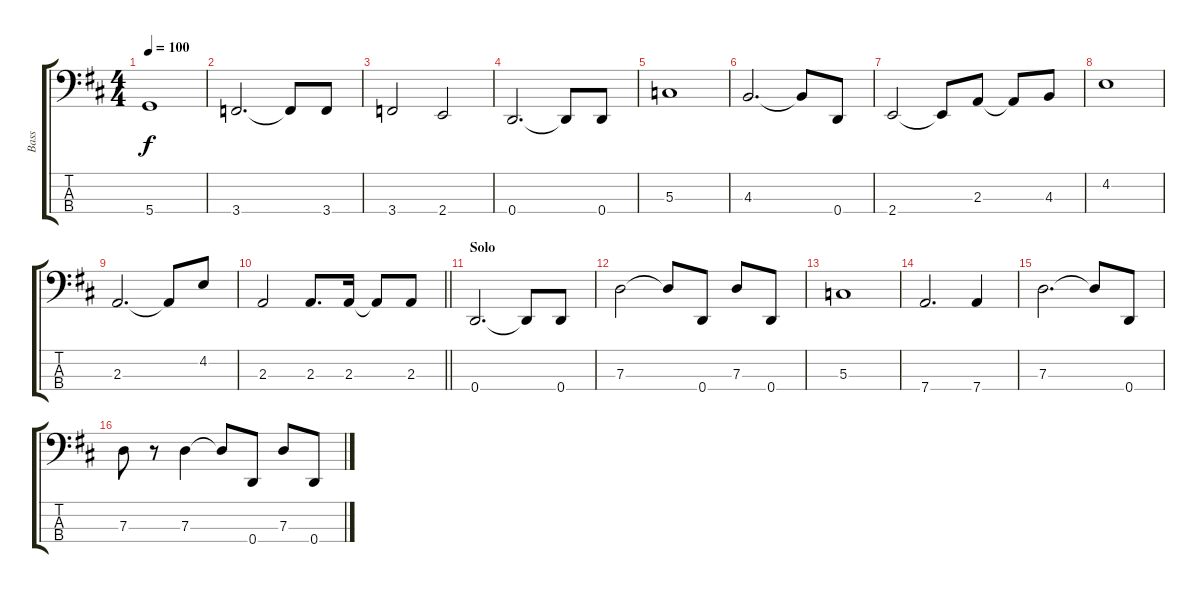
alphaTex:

\track ("Bass" "Bass") {instrument electricbassfinger}
\staff {score tabs}
\tuning (F2 C2 G1 D1) {hide}
\ts (4 4)
\tempo 100
\clef f4
\ks d
5.4.1{dy f} |
3.4.2{d} 3.4{t}.8 3.4.8 |
3.4.2 2.4.2 |
0.4.2{d} 0.4{t}.8 0.4.8 |
5.3.1 |
4.3.2{d} 4.3{t}.8 0.4.8 |
2.4.2 2.4{t}.8 2.3.8 2.3{t}.8 4.3.8 |
4.2.1 |
2.3.2{d} 2.3{t}.8 4.2.8 |
\barLineRight lightlight
2.3.2 2.3.8{d} 2.3.16 2.3{t}.8 2.3.8 |
\section ("" "Solo")
0.4.2{d} 0.4{t}.8 0.4.8 |
7.3.2 7.3{t}.8 0.4.8 7.3.8 0.4.8 |
5.3.1 |
7.4.2{d} 7.4.4 |
7.3.2{d} 7.3{t}.8 0.4.8 |
7.3.8 r.8 7.3.4 7.3{t}.8 0.4.8 7.3.8 0.4.8
